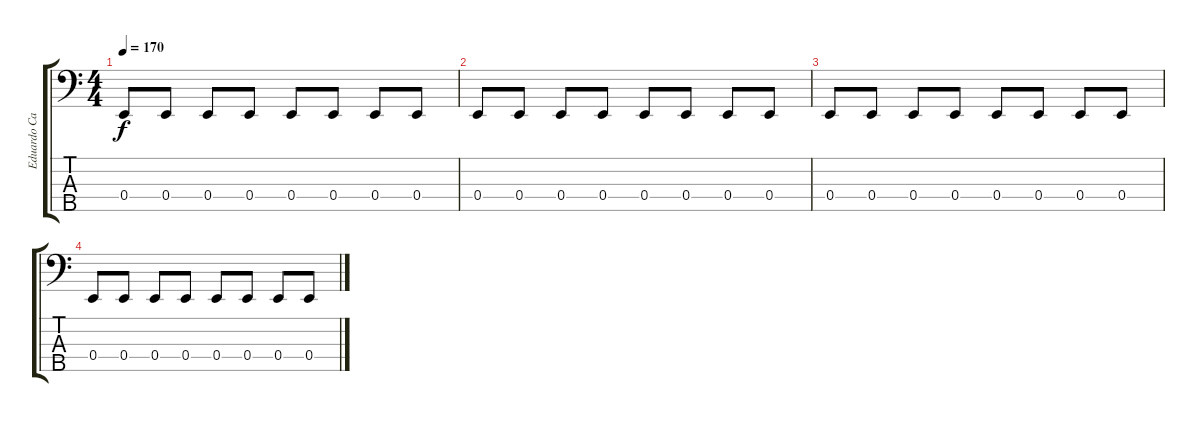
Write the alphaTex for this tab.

\track ("Eduardo Caces (bajo)" "Eduardo Ca") {instrument electricbassfinger}
\staff {score tabs}
\tuning (G2 D2 A1 E1 B0) {hide}
\ts (4 4)
\tempo 170
\clef f4
\ks c
0.4.8{dy f} 0.4.8 0.4.8 0.4.8 0.4.8 0.4.8 0.4.8 0.4.8 |
0.4.8 0.4.8 0.4.8 0.4.8 0.4.8 0.4.8 0.4.8 0.4.8 |
0.4.8 0.4.8 0.4.8 0.4.8 0.4.8 0.4.8 0.4.8 0.4.8 |
0.4.8 0.4.8 0.4.8 0.4.8 0.4.8 0.4.8 0.4.8 0.4.8
